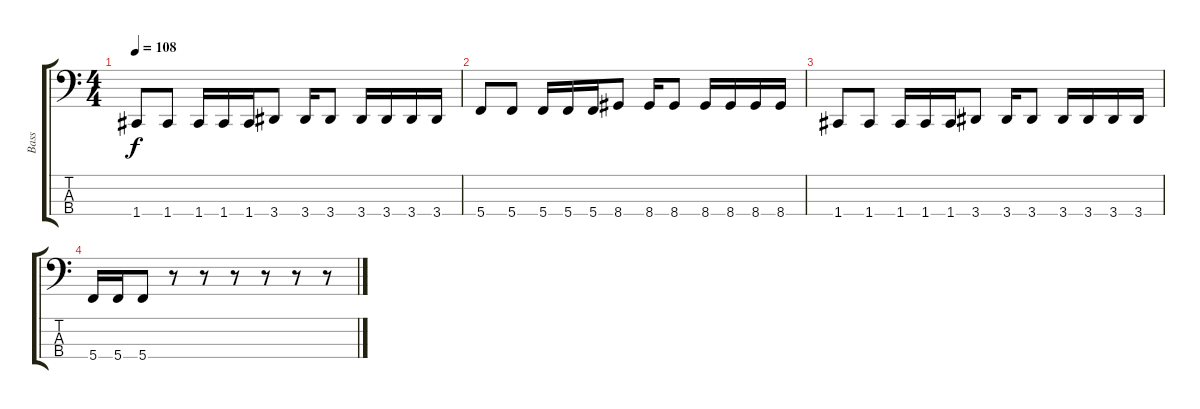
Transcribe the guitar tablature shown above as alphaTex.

\track ("Bass" "Bass") {instrument electricbassfinger}
\staff {score tabs}
\tuning (F2 C2 G1 C1) {hide}
\ts (4 4)
\tempo 108
\clef f4
\ks c
1.4.8{dy f} 1.4.8 1.4.16 1.4.16 1.4.16 3.4.8 3.4.16 3.4.8 3.4.16 3.4.16 3.4.16 3.4.16 |
5.4.8 5.4.8 5.4.16 5.4.16 5.4.16 8.4.8 8.4.16 8.4.8 8.4.16 8.4.16 8.4.16 8.4.16 |
1.4.8 1.4.8 1.4.16 1.4.16 1.4.16 3.4.8 3.4.16 3.4.8 3.4.16 3.4.16 3.4.16 3.4.16 |
5.4.16 5.4.16 5.4.8 r.8 r.8 r.8 r.8 r.8 r.8
